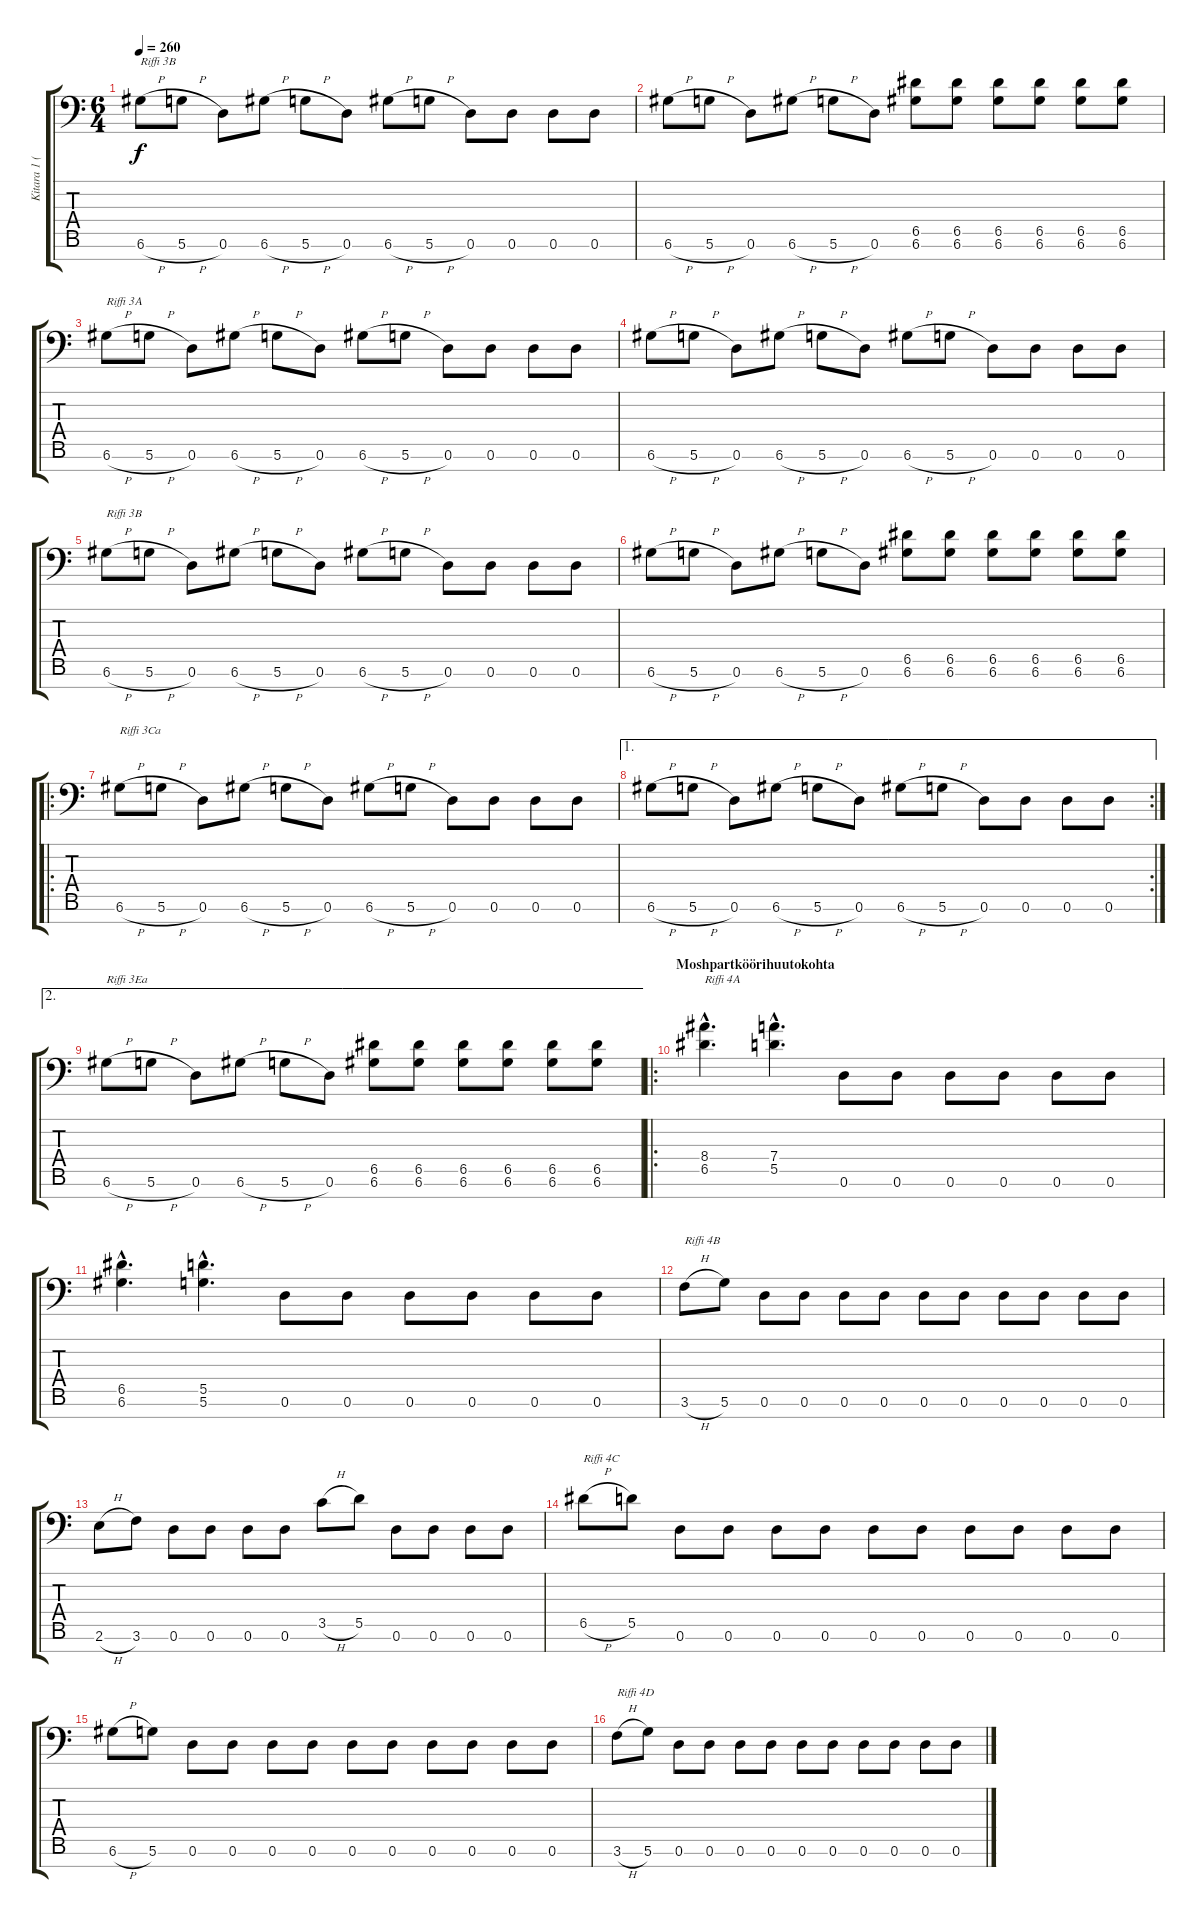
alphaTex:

\track ("Kitara 1 (Kuisma)" "Kitara 1 (") {instrument distortionguitar}
\staff {score tabs}
\tuning (E4 B3 G3 D3 A2 D2 A1) {hide}
\ts (6 4)
\tempo 260
\clef f4
\ks c
6.6{h}.8{txt "Riffi 3B" dy f} 5.6{h}.8 0.6.8 6.6{h}.8 5.6{h}.8 0.6.8 6.6{h}.8 5.6{h}.8 0.6.8 0.6.8 0.6.8 0.6.8 |
6.6{h}.8 5.6{h}.8 0.6.8 6.6{h}.8 5.6{h}.8 0.6.8 (6.5 6.6).8 (6.5 6.6).8 (6.5 6.6).8 (6.5 6.6).8 (6.5 6.6).8 (6.5 6.6).8 |
6.6{h}.8{txt "Riffi 3A"} 5.6{h}.8 0.6.8 6.6{h}.8 5.6{h}.8 0.6.8 6.6{h}.8 5.6{h}.8 0.6.8 0.6.8 0.6.8 0.6.8 |
6.6{h}.8 5.6{h}.8 0.6.8 6.6{h}.8 5.6{h}.8 0.6.8 6.6{h}.8 5.6{h}.8 0.6.8 0.6.8 0.6.8 0.6.8 |
6.6{h}.8{txt "Riffi 3B"} 5.6{h}.8 0.6.8 6.6{h}.8 5.6{h}.8 0.6.8 6.6{h}.8 5.6{h}.8 0.6.8 0.6.8 0.6.8 0.6.8 |
6.6{h}.8 5.6{h}.8 0.6.8 6.6{h}.8 5.6{h}.8 0.6.8 (6.5 6.6).8 (6.5 6.6).8 (6.5 6.6).8 (6.5 6.6).8 (6.5 6.6).8 (6.5 6.6).8 |
\ro
6.6{h}.8{txt "Riffi 3Ca"} 5.6{h}.8 0.6.8 6.6{h}.8 5.6{h}.8 0.6.8 6.6{h}.8 5.6{h}.8 0.6.8 0.6.8 0.6.8 0.6.8 |
\ae 1
\rc 2
6.6{h}.8 5.6{h}.8 0.6.8 6.6{h}.8 5.6{h}.8 0.6.8 6.6{h}.8 5.6{h}.8 0.6.8 0.6.8 0.6.8 0.6.8 |
\ae 2
6.6{h}.8{txt "Riffi 3Ea"} 5.6{h}.8 0.6.8 6.6{h}.8 5.6{h}.8 0.6.8 (6.5 6.6).8 (6.5 6.6).8 (6.5 6.6).8 (6.5 6.6).8 (6.5 6.6).8 (6.5 6.6).8 |
\ro
\section ("" "Moshpartköörihuutokohta")
(8.4{hac} 6.5{hac}).4{d txt "Riffi 4A"} (7.4{hac} 5.5{hac}).4{d} 0.6.8 0.6.8 0.6.8 0.6.8 0.6.8 0.6.8 |
(6.5{hac} 6.6{hac}).4{d} (5.5{hac} 5.6{hac}).4{d} 0.6.8 0.6.8 0.6.8 0.6.8 0.6.8 0.6.8 |
3.6{h}.8{txt "Riffi 4B"} 5.6.8 0.6.8 0.6.8 0.6.8 0.6.8 0.6.8 0.6.8 0.6.8 0.6.8 0.6.8 0.6.8 |
2.6{h}.8 3.6.8 0.6.8 0.6.8 0.6.8 0.6.8 3.5{h}.8 5.5.8 0.6.8 0.6.8 0.6.8 0.6.8 |
6.5{h}.8{txt "Riffi 4C"} 5.5.8 0.6.8 0.6.8 0.6.8 0.6.8 0.6.8 0.6.8 0.6.8 0.6.8 0.6.8 0.6.8 |
6.6{h}.8 5.6.8 0.6.8 0.6.8 0.6.8 0.6.8 0.6.8 0.6.8 0.6.8 0.6.8 0.6.8 0.6.8 |
3.6{h}.8{txt "Riffi 4D"} 5.6.8 0.6.8 0.6.8 0.6.8 0.6.8 0.6.8 0.6.8 0.6.8 0.6.8 0.6.8 0.6.8
